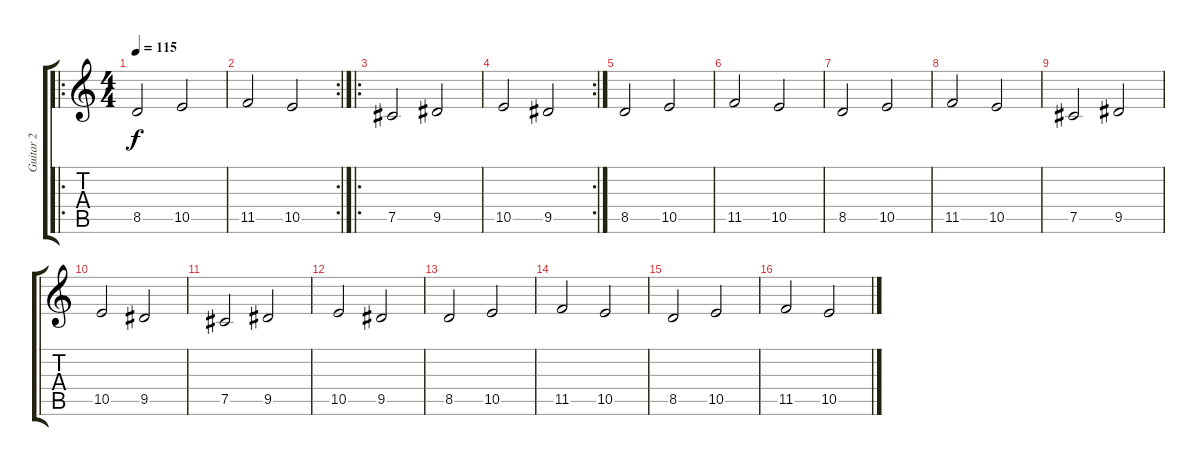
\track ("Guitar 2" "Guitar 2") {instrument acousticguitarnylon}
\staff {score tabs}
\tuning (Db4 Ab3 E3 B2 Gb2 Db2) {hide}
\ro
\ts (4 4)
\tempo 115
\clef g2
\ks c
8.5.2{dy f instrument acousticguitarnylon} 10.5.2 |
\rc 2
11.5.2 10.5.2 |
\ro
7.5.2 9.5.2 |
\rc 2
10.5.2 9.5.2 |
8.5.2 10.5.2 |
11.5.2 10.5.2 |
8.5.2 10.5.2 |
11.5.2 10.5.2 |
7.5.2 9.5.2 |
10.5.2 9.5.2 |
7.5.2 9.5.2 |
10.5.2 9.5.2 |
8.5.2 10.5.2 |
11.5.2 10.5.2 |
8.5.2 10.5.2 |
11.5.2 10.5.2
